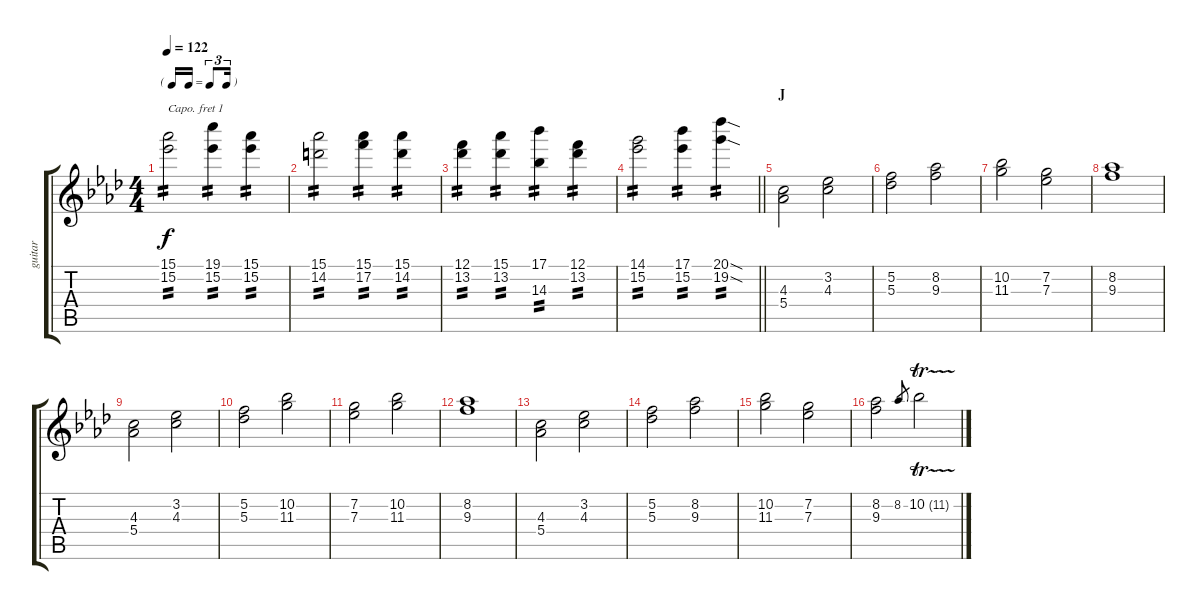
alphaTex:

\track ("guitar" "guitar") {instrument electricguitarjazz}
\staff {score tabs}
\capo 1
\tuning (E4 B3 G3 D3 A2 E2) {hide}
\ts (4 4)
\tf triplet16th
\tempo 122
\clef g2
\ks ab
(15.1 15.2).2{tp 2 dy f} (19.1 15.2).4{tp 2} (15.1 15.2).4{tp 2} |
(15.1 14.2).2{tp 2} (15.1 17.2).4{tp 2} (15.1 14.2).4{tp 2} |
(12.1 13.2).4{tp 2} (15.1 13.2).4{tp 2} (17.1 14.3).4{tp 2} (12.1 13.2).4{tp 2} |
\barLineRight lightlight
(14.1 15.2).2{tp 2} (17.1 15.2).4{tp 2} (20.1{sod} 19.2{sod}).4{tp 2} |
\section ("" "J")
(4.3 5.4).2 (3.2 4.3).2 |
(5.2 5.3).2 (8.2 9.3).2 |
(10.2 11.3).2 (7.2 7.3).2 |
(8.2 9.3).1 |
(4.3 5.4).2 (3.2 4.3).2 |
(5.2 5.3).2 (10.2 11.3).2 |
(7.2 7.3).2 (10.2 11.3).2 |
(8.2 9.3).1 |
(4.3 5.4).2 (3.2 4.3).2 |
(5.2 5.3).2 (8.2 9.3).2 |
(10.2 11.3).2 (7.2 7.3).2 |
(8.2 9.3).2 8.2.8{gr} 10.2{tr (11 32)}.2
